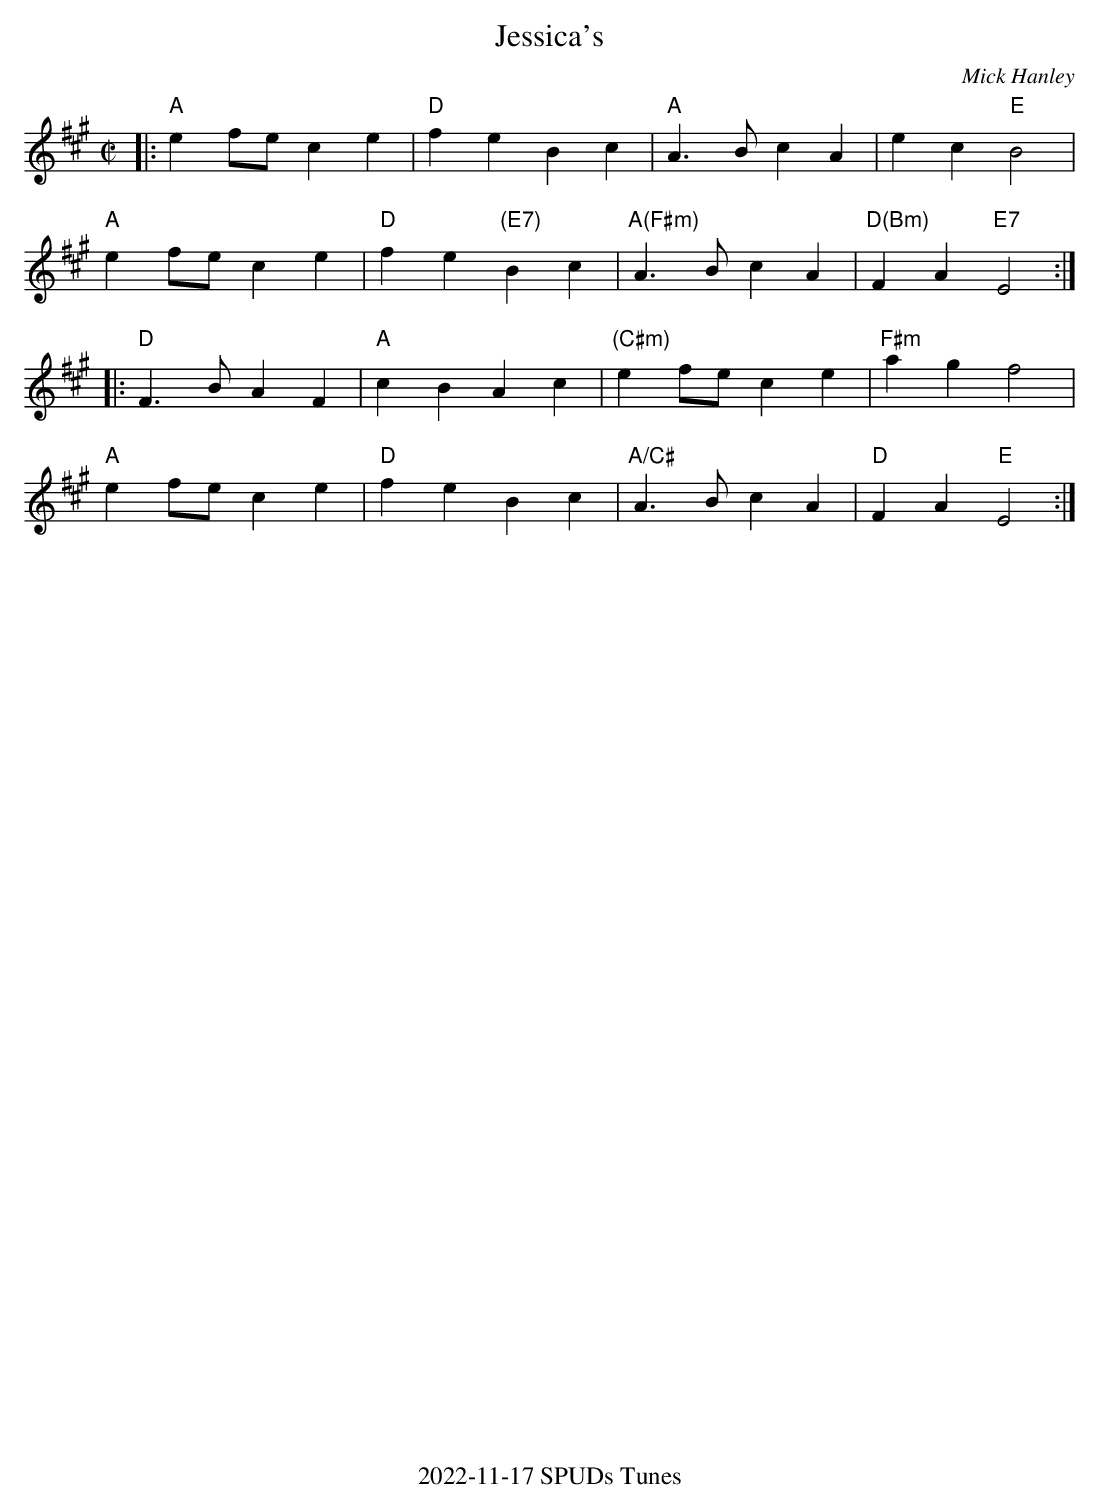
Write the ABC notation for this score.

X:1
T:Jessica's
C:Mick Hanley
M:C|
L:1/8
K:A
|:"A"e2fe c2e2| "D"f2e2 B2c2|"A" A3B c2A2| e2c2 "E"B4 |
"A"e2fe c2e2| "D"f2e2 "(E7)"B2c2|"A(F#m)" A3B c2A2| "D(Bm)"F2A2 "E7"E4 :|
|:"D"F3B A2F2| "A"c2B2 A2c2| "(C#m)"e2fe c2e2| "F#m"a2g2 f4|
"A"e2fe c2e2| "D"f2e2 B2c2| "A/C#"A3B c2A2| "D"F2A2 "E"E4 :|
